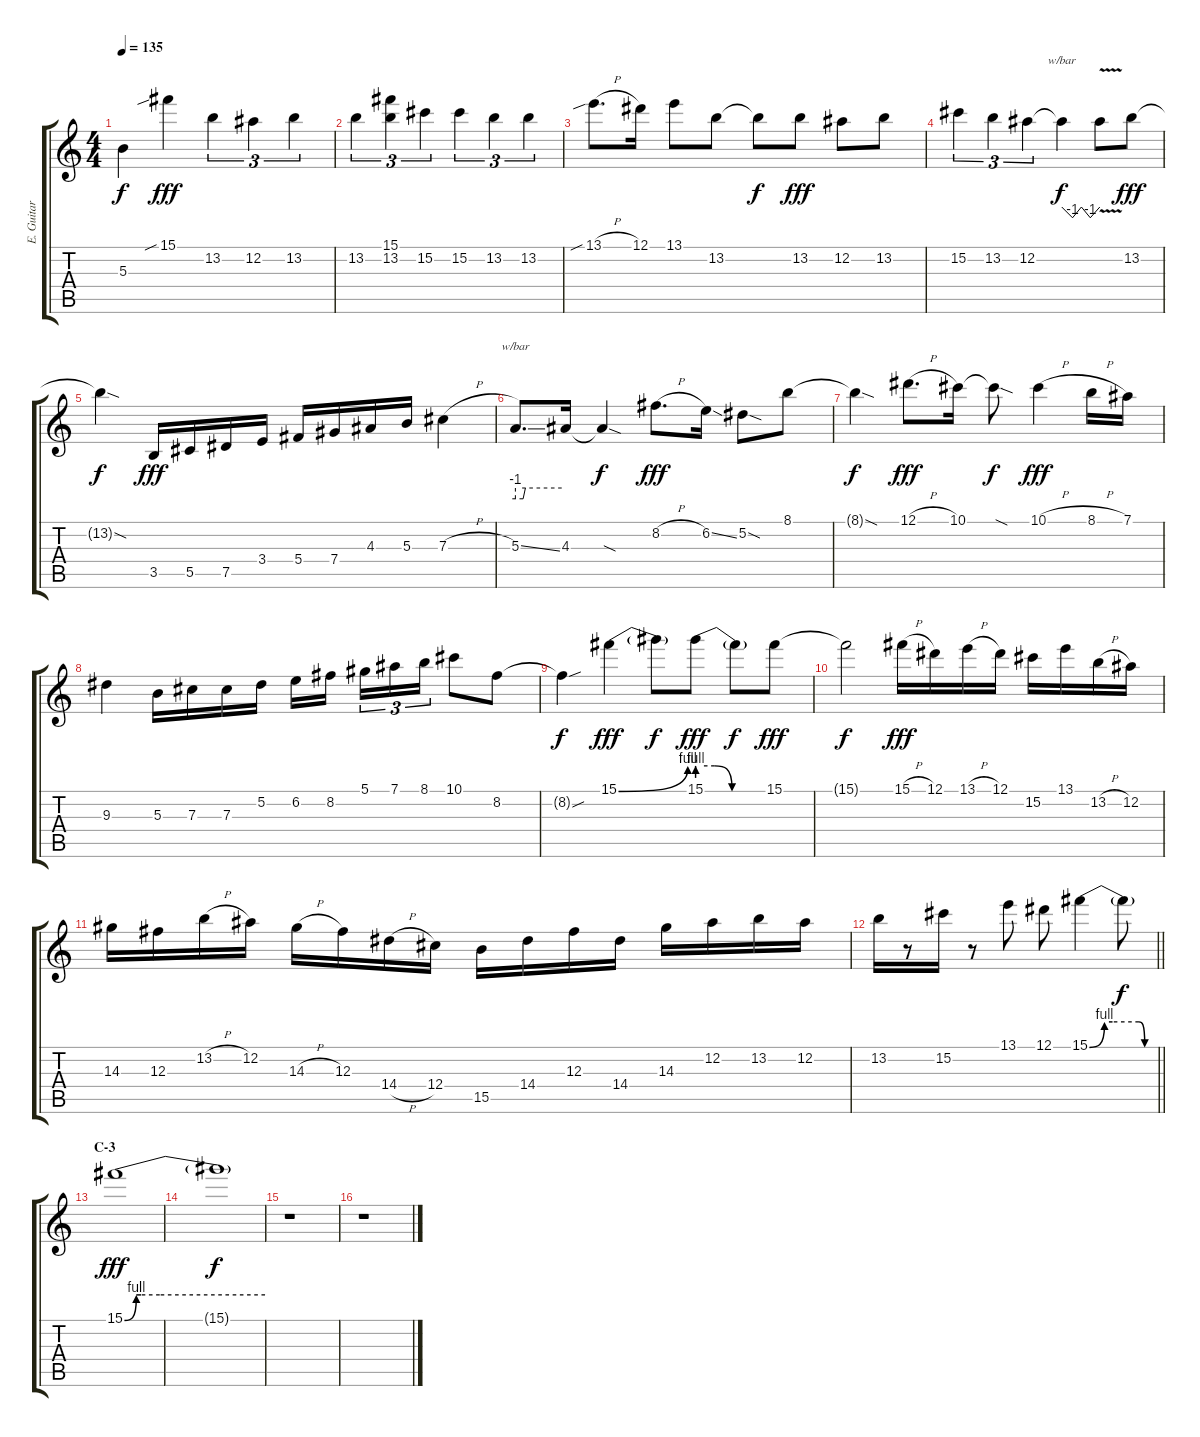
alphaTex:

\track ("E. Guitar I" "E. Guitar ") {instrument overdrivenguitar}
\staff {score tabs}
\tuning (Eb4 Bb3 Gb3 Db3 Ab2 Eb2) {hide}
\ts (4 4)
\tempo 135
\clef g2
\ks c
5.3{t}.4{dy f} 15.1{sib}.4{dy fff} 13.2.4{tu (3 2)} 12.2.4{tu (3 2)} 13.2.4{tu (3 2)} |
13.2.4{tu (3 2)} (15.1 13.2).4{tu (3 2)} 15.2.4{tu (3 2)} 15.2.4{tu (3 2)} 13.2.4{tu (3 2)} 13.2.4{tu (3 2)} |
13.1{sib h}.8{d} 12.1.16 13.1.8 13.2.8 13.2{t}.8{dy f} 13.2.8{dy fff} 12.2.8 13.2.8 |
15.2.4{tu (3 2)} 13.2.4{tu (3 2)} 12.2.4{tu (3 2)} 12.2{t}.4{tbe (custom default 0 0 17 -4 31 0 45 -4 60 0) dy f} 12.2{v t}.8 13.2.8{dy fff} |
13.2{sod t}.4{dy f} 3.5.16{dy fff} 5.5.16 7.5.16 3.4.16 5.4.16 7.4.16 4.3.16 5.3.16 7.3{h}.4 |
5.3{ss}.8{d tbe (custom default 0 -4 10 -4 13 0 60 0)} 4.3.16 4.3{sod t}.4{dy f} 8.2{h}.8{d dy fff} 6.2{ss}.16 5.2{sod}.8 8.1.8 |
8.1{sod t}.4{dy f} 12.1{h}.8{d dy fff} 10.1.16 10.1{sod t}.8{dy f} 10.1{h}.4{dy fff} 8.1{h}.16 7.1.16 |
9.3.4 5.3.16 7.3.16 7.3.16 5.2.16 6.2.16 8.2.16{beam splitsecondary} 5.1.16{tu (3 2)} 7.1.16{tu (3 2)} 8.1.16{tu (3 2)} 10.1.8 8.2.8 |
8.2{sou t}.4{dy f} 15.1{be (bend 0 0 60 4)}.4{dy fff} 15.1{t}.8{dy f} 15.1{be (custom 0 4 15 4 30 0 60 0)}.8{dy fff} 15.1{t}.8{dy f} 15.1.8{dy fff} |
15.1{t}.2{dy f} 15.1{h}.16{dy fff} 12.1.16 13.1{h}.16 12.1.16 15.2.16 13.1.16 13.2{h}.16 12.2.16 |
14.3.16 12.3.16 13.2{h}.16 12.2.16 14.3{h}.16 12.3.16 14.4{h}.16 12.4.16 15.5.16 14.4.16 12.3.16 14.4.16 14.3.16 12.2.16 13.2.16 12.2.16 |
\barLineRight lightlight
13.2.16 r.8 15.2.16 r.8 13.1.8 12.1.8 15.1{be (custom 0 0 13 4 20 4 43 4 48 0 60 0)}.4 15.1{t}.8{dy f} |
\section ("" "C-3")
15.1{be (custom 0 0 5 4 7 4 15 4 60 4)}.1{dy fff} |
15.1{t}.1{dy f} |
r.1 |
r.1
